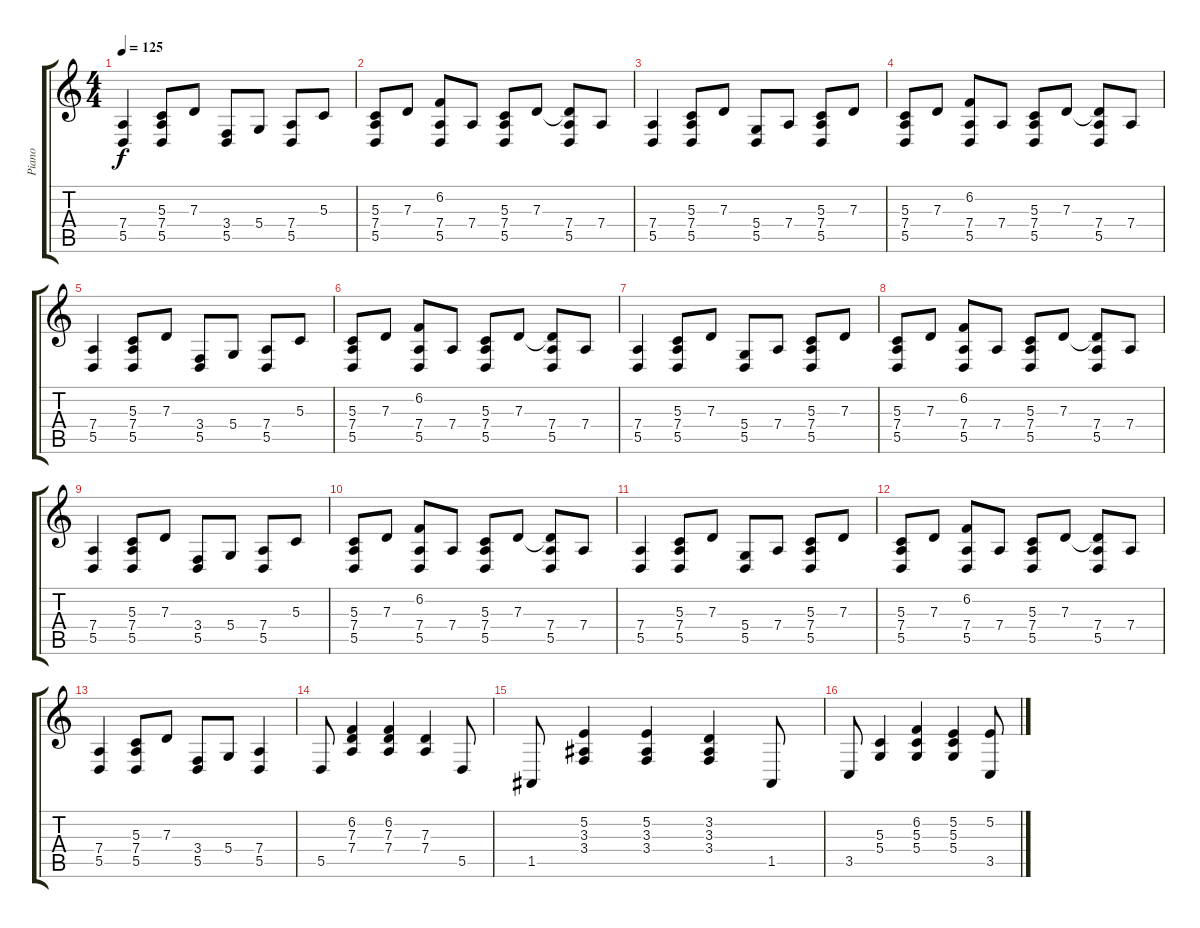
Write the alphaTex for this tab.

\track ("Piano" "Piano") {instrument acousticgrandpiano}
\staff {score tabs}
\tuning (E4 B3 G3 D3 A2 E2) {hide}
\ts (4 4)
\tempo 125
\clef g2
\ks c
(7.4 5.5).4{dy f} (5.3 7.4 5.5).8 7.3.8 (3.4 5.5).8 5.4.8 (7.4 5.5).8 5.3.8 |
(5.3 7.4 5.5).8 7.3.8 (6.2 7.4 5.5).8 7.4.8 (5.3 7.4 5.5).8 7.3.8 (7.3{t} 7.4 5.5).8 7.4.8 |
(7.4 5.5).4 (5.3 7.4 5.5).8 7.3.8 (5.4 5.5).8 7.4.8 (5.3 7.4 5.5).8 7.3.8 |
(5.3 7.4 5.5).8 7.3.8 (6.2 7.4 5.5).8 7.4.8 (5.3 7.4 5.5).8 7.3.8 (7.3{t} 7.4 5.5).8 7.4.8 |
(7.4 5.5).4 (5.3 7.4 5.5).8 7.3.8 (3.4 5.5).8 5.4.8 (7.4 5.5).8 5.3.8 |
(5.3 7.4 5.5).8 7.3.8 (6.2 7.4 5.5).8 7.4.8 (5.3 7.4 5.5).8 7.3.8 (7.3{t} 7.4 5.5).8 7.4.8 |
(7.4 5.5).4 (5.3 7.4 5.5).8 7.3.8 (5.4 5.5).8 7.4.8 (5.3 7.4 5.5).8 7.3.8 |
(5.3 7.4 5.5).8 7.3.8 (6.2 7.4 5.5).8 7.4.8 (5.3 7.4 5.5).8 7.3.8 (7.3{t} 7.4 5.5).8 7.4.8 |
(7.4 5.5).4 (5.3 7.4 5.5).8 7.3.8 (3.4 5.5).8 5.4.8 (7.4 5.5).8 5.3.8 |
(5.3 7.4 5.5).8 7.3.8 (6.2 7.4 5.5).8 7.4.8 (5.3 7.4 5.5).8 7.3.8 (7.3{t} 7.4 5.5).8 7.4.8 |
(7.4 5.5).4 (5.3 7.4 5.5).8 7.3.8 (5.4 5.5).8 7.4.8 (5.3 7.4 5.5).8 7.3.8 |
(5.3 7.4 5.5).8 7.3.8 (6.2 7.4 5.5).8 7.4.8 (5.3 7.4 5.5).8 7.3.8 (7.3{t} 7.4 5.5).8 7.4.8 |
(7.4 5.5).4 (5.3 7.4 5.5).8 7.3.8 (3.4 5.5).8 5.4.8 (7.4 5.5).4 |
5.5.8 (6.2 7.3 7.4).4 (6.2 7.3 7.4).4 (7.3 7.4).4 5.5.8 |
1.5.8 (5.2 3.3 3.4).4 (5.2 3.3 3.4).4 (3.2 3.3 3.4).4 1.5.8 |
3.5.8 (5.3 5.4).4 (6.2 5.3 5.4).4 (5.2 5.3 5.4).4 (5.2 3.5).8
